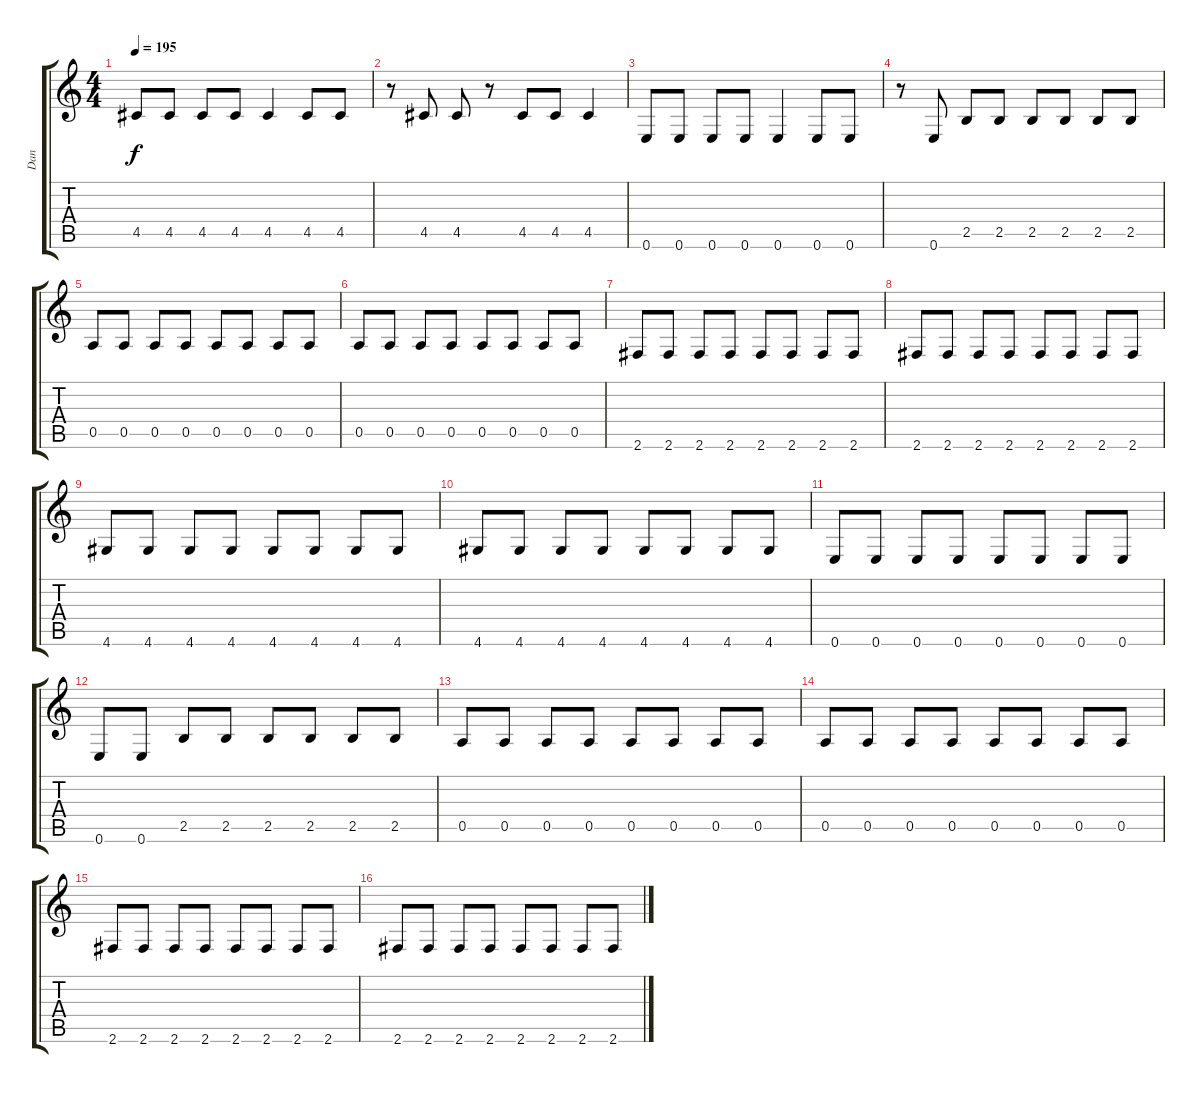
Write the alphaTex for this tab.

\track ("Dan" "Dan") {instrument electricbassfinger}
\staff {score tabs}
\tuning (E4 B3 G3 D3 A2 E2) {hide}
\ts (4 4)
\tempo 195
\clef g2
\ks c
4.5.8{dy f} 4.5.8 4.5.8 4.5.8 4.5.4 4.5.8 4.5.8 |
r.8 4.5.8 4.5.8 r.8 4.5.8 4.5.8 4.5.4 |
0.6.8 0.6.8 0.6.8 0.6.8 0.6.4 0.6.8 0.6.8 |
r.8 0.6.8 2.5.8 2.5.8 2.5.8 2.5.8 2.5.8 2.5.8 |
0.5.8 0.5.8 0.5.8 0.5.8 0.5.8 0.5.8 0.5.8 0.5.8 |
0.5.8 0.5.8 0.5.8 0.5.8 0.5.8 0.5.8 0.5.8 0.5.8 |
2.6.8 2.6.8 2.6.8 2.6.8 2.6.8 2.6.8 2.6.8 2.6.8 |
2.6.8 2.6.8 2.6.8 2.6.8 2.6.8 2.6.8 2.6.8 2.6.8 |
4.6.8 4.6.8 4.6.8 4.6.8 4.6.8 4.6.8 4.6.8 4.6.8 |
4.6.8 4.6.8 4.6.8 4.6.8 4.6.8 4.6.8 4.6.8 4.6.8 |
0.6.8 0.6.8 0.6.8 0.6.8 0.6.8 0.6.8 0.6.8 0.6.8 |
0.6.8 0.6.8 2.5.8 2.5.8 2.5.8 2.5.8 2.5.8 2.5.8 |
0.5.8 0.5.8 0.5.8 0.5.8 0.5.8 0.5.8 0.5.8 0.5.8 |
0.5.8 0.5.8 0.5.8 0.5.8 0.5.8 0.5.8 0.5.8 0.5.8 |
2.6.8 2.6.8 2.6.8 2.6.8 2.6.8 2.6.8 2.6.8 2.6.8 |
2.6.8 2.6.8 2.6.8 2.6.8 2.6.8 2.6.8 2.6.8 2.6.8
